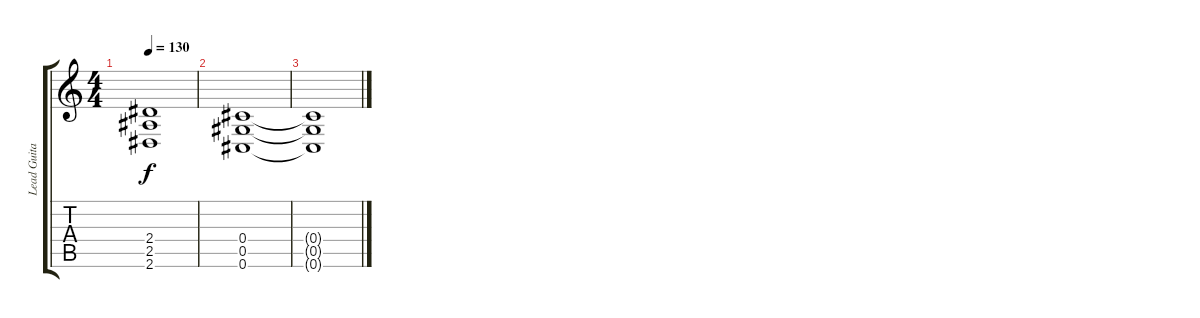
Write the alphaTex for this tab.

\track ("Lead Guitar" "Lead Guita") {instrument overdrivenguitar}
\staff {score tabs}
\tuning (Eb4 Bb3 Gb3 Db3 Ab2 Db2) {hide}
\ts (4 4)
\tempo 130
\clef g2
\ks c
(2.4 2.5 2.6).1{dy f} |
(0.4 0.5 0.6).1 |
(0.4{t} 0.5{t} 0.6{t}).1
